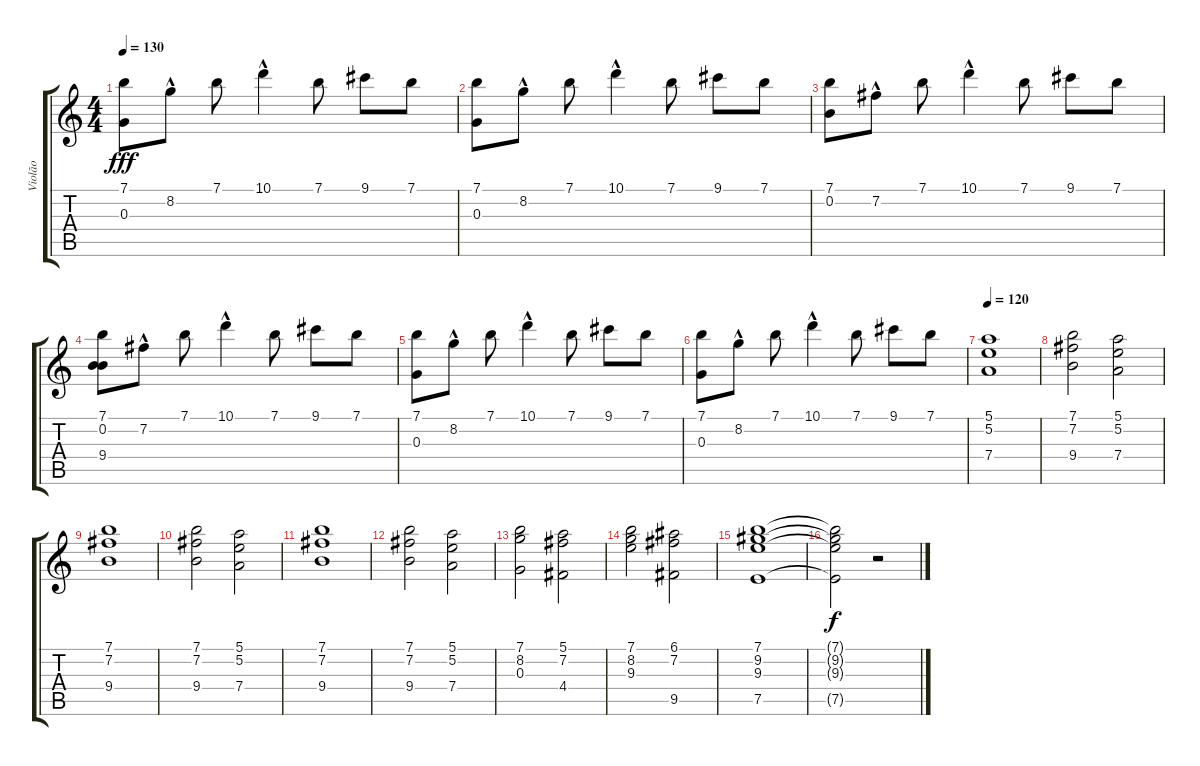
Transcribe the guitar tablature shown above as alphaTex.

\track ("Violão" "Violão") {instrument acousticguitarsteel}
\staff {score tabs}
\tuning (E4 B3 G3 D3 A2 E2) {hide}
\ts (4 4)
\tempo 130
\clef g2
\ks c
(7.1 0.3).8{dy fff} 8.2{hac}.8 7.1.8 10.1{hac}.4 7.1.8 9.1.8 7.1.8 |
(7.1 0.3).8 8.2{hac}.8 7.1.8 10.1{hac}.4 7.1.8 9.1.8 7.1.8 |
(7.1 0.2).8 7.2{hac}.8 7.1.8 10.1{hac}.4 7.1.8 9.1.8 7.1.8 |
(7.1 0.2 9.4).8 7.2{hac}.8 7.1.8 10.1{hac}.4 7.1.8 9.1.8 7.1.8 |
(7.1 0.3).8 8.2{hac}.8 7.1.8 10.1{hac}.4 7.1.8 9.1.8 7.1.8 |
(7.1 0.3).8 8.2{hac}.8 7.1.8 10.1{hac}.4 7.1.8 9.1.8 7.1.8 |
\tempo 120
(5.1 5.2 7.4).1 |
(7.1 7.2 9.4).2 (5.1 5.2 7.4).2 |
(7.1 7.2 9.4).1 |
(7.1 7.2 9.4).2 (5.1 5.2 7.4).2 |
(7.1 7.2 9.4).1 |
(7.1 7.2 9.4).2 (5.1 5.2 7.4).2 |
(7.1 8.2 0.3).2 (5.1 7.2 4.4).2 |
(7.1 8.2 9.3).2 (6.1 7.2 9.5).2 |
(7.1 9.2 9.3 7.5).1 |
(7.1{t} 9.2{t} 9.3{t} 7.5{t}).2{dy f} r.2
